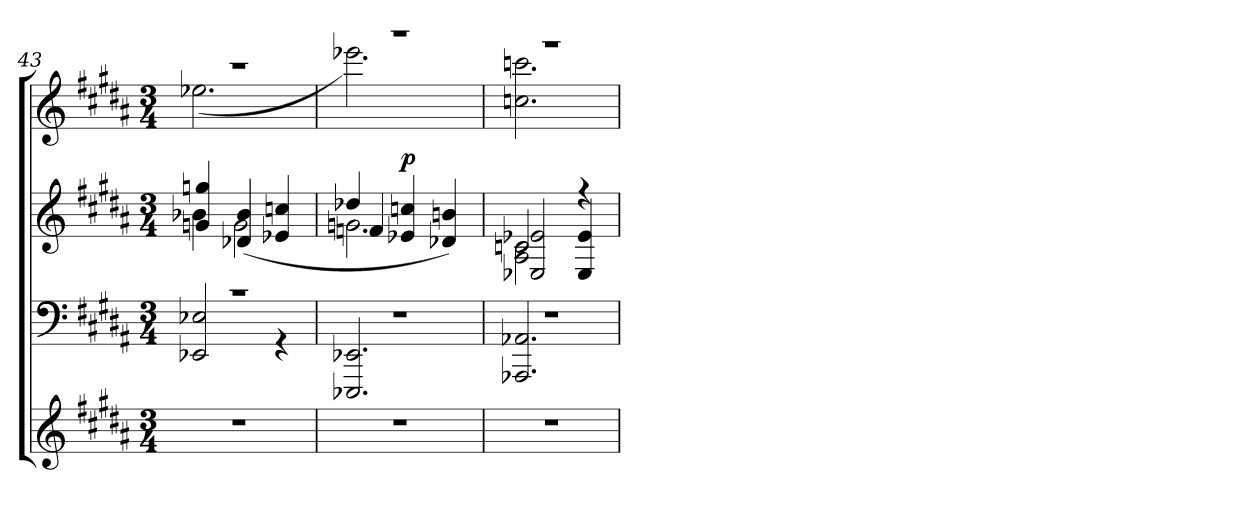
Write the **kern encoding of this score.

**kern	**kern	**kern	**dynam	**kern
*part3	*part2	*part2	*part2	*part1
*staff4	*staff3	*staff2	*staff2/3	*staff1
*clefG2	*clefF4	*clefG2	*	*clefG2
*k[f#c#g#d#a#]	*k[f#c#g#d#a#]	*k[f#c#g#d#a#]	*	*k[f#c#g#d#a#]
*M3/4	*M3/4	*M3/4	*	*M3/4
=43	=43	=43	=43	=43
*	*^	*^	*	*^
2.r	2.r	2EE-X/ 2E-X/	4b-X\	4gn/ 4ggn/	.	2.r	(>2.ee-X\
.	.	.	2g\	(>4d-X/ 4b-/	.	.	.
.	.	4r	.	4e-X/ 4ccn/	.	.	.
=44	=44	=44	=44	=44	=44	=44	=44
*	*	*	*	*^	*	*	*
2.r	2.r	2.EEE-X/ 2.EE-X/	2.gn\	4dd-X/	4fn/	.	2.r	2.eee-X\)
!	!	!	!	!	!	!LO:DY:a	!	!
.	.	.	.	2ryy	4e-X/ 4ccn/	p	.	.
.	.	.	.	.	4d-X/ 4bn/)	.	.	.
=45	=45	=45	=45	=45	=45	=45	=45	=45
2.r	2.r	2.AAA-X/ 2.AA-X/	2A#\ 2cn\	2c/	2E-X/ 2e-X/	.	2.r	2.ccn\ 2.cccn\
.	.	.	4r	4ryy	4E-/ 4e-/	.	.	.
*	*v	*v	*	*	*	*	*v	*v
*	*	*v	*v	*v	*	*
=	=	=	=	=
*-	*-	*-	*-	*-
